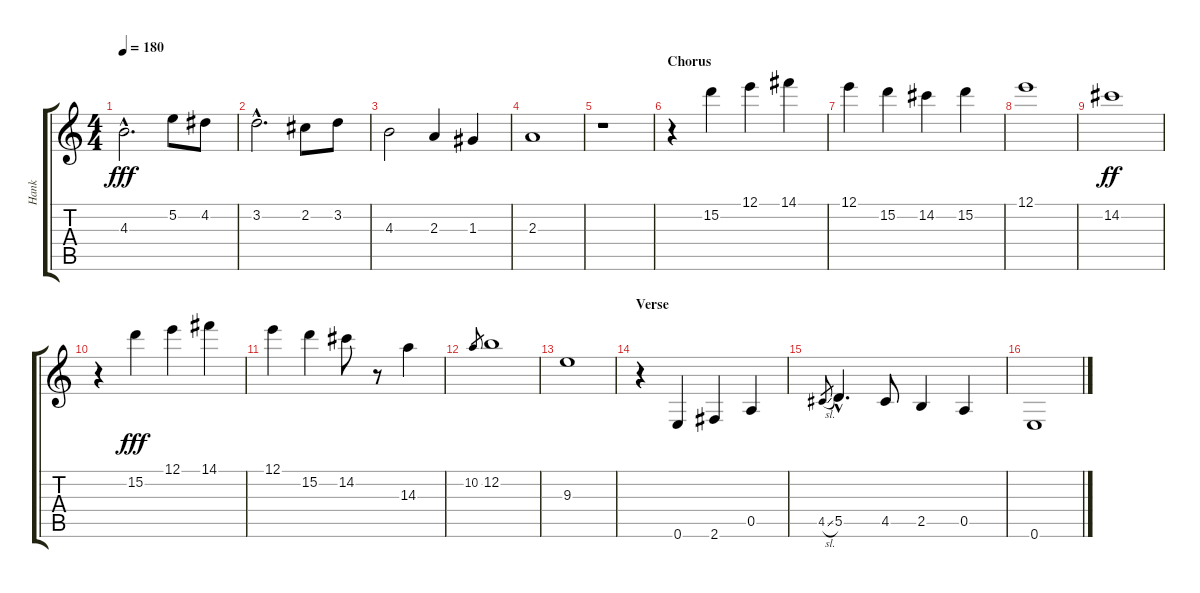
\track ("Hank" "Hank") {instrument electricguitarjazz}
\staff {score tabs}
\tuning (E4 B3 G3 D3 A2 E2) {hide}
\ts (4 4)
\tempo 180
\clef g2
\ks c
4.3{hac}.2{d dy fff} 5.2.8 4.2.8 |
3.2{hac}.2{d} 2.2.8 3.2.8 |
4.3.2 2.3.4 1.3.4 |
2.3.1 |
r.1 |
\section ("" "Chorus")
r.4 15.2.4 12.1.4 14.1.4 |
12.1.4 15.2.4 14.2.4 15.2.4 |
12.1.1 |
14.2.1{dy ff} |
r.4 15.2.4{dy fff} 12.1.4 14.1.4 |
12.1.4 15.2.4 14.2.8 r.8 14.3.4 |
10.2.8{gr} 12.2.1 |
9.3.1 |
\section ("" "Verse")
r.4{volume 16 instrument electricguitarclean} 0.6.4 2.6.4 0.5.4 |
4.5{sl}.8{gr} 5.5{hac}.4{d} 4.5.8 2.5.4 0.5.4 |
0.6.1
